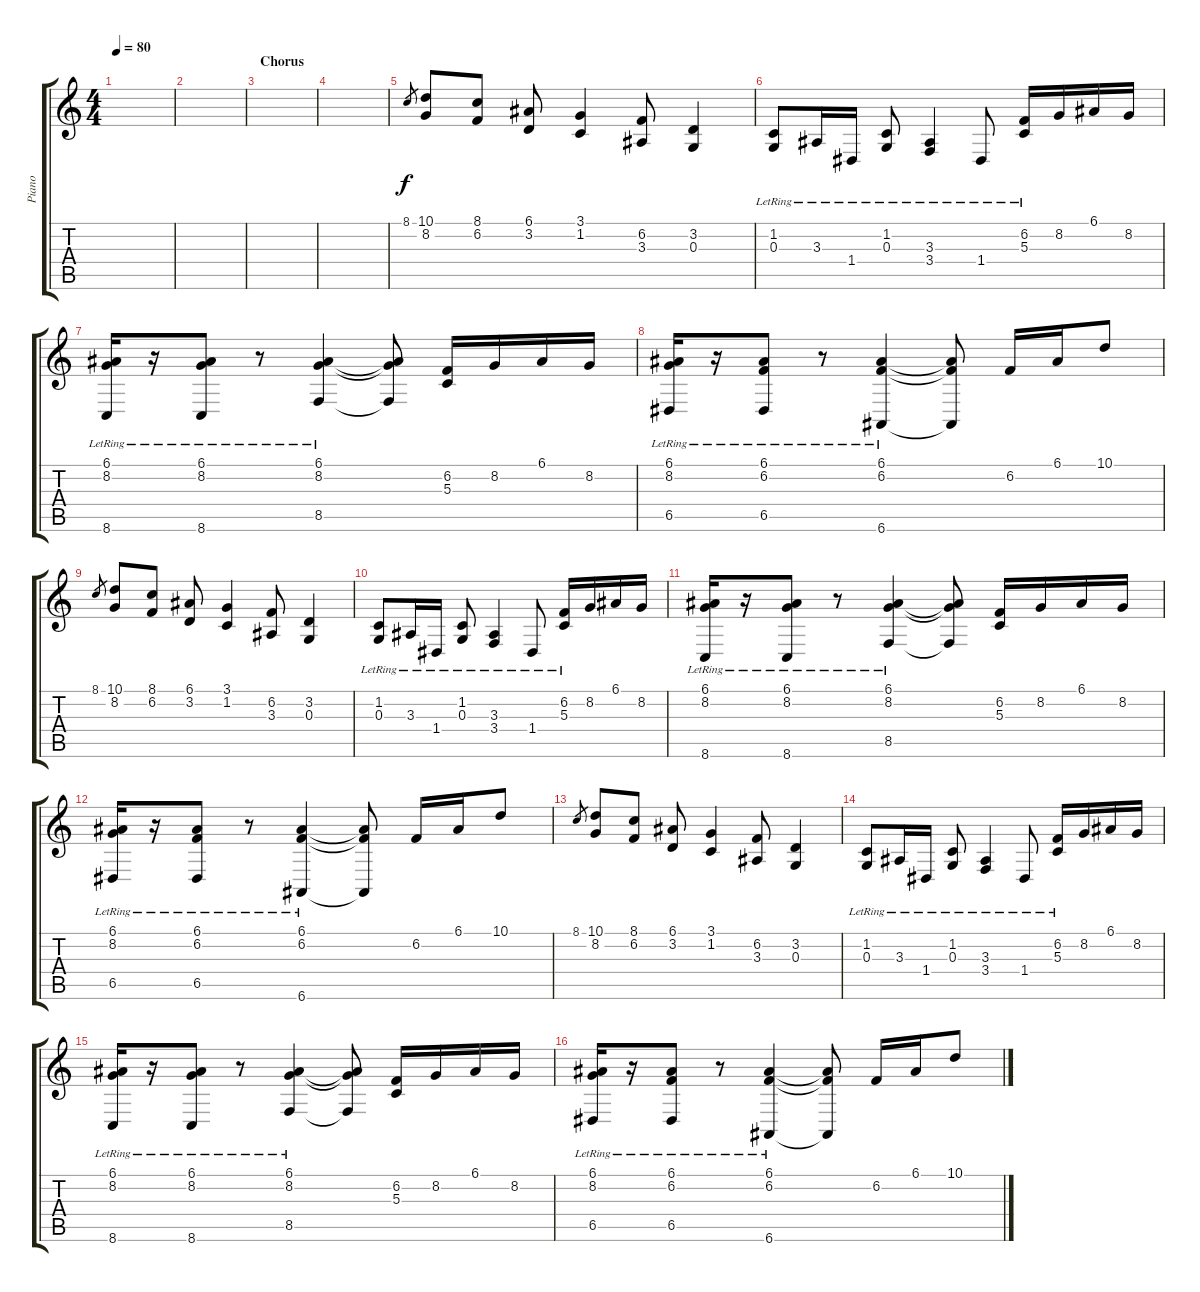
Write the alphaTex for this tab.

\track ("Piano" "Piano") {instrument acousticgrandpiano}
\staff {score tabs}
\tuning (E4 B3 G3 D3 A2 E2) {hide}
\ts (4 4)
\tempo 80
\clef g2
\ks c
|
|
\section ("" "Chorus")
|
|
8.1.8{gr} (10.1 8.2).8 (8.1 6.2).8 (6.1 3.2).8 (3.1 1.2).4 (6.2 3.3).8 (3.2 0.3).4 |
(1.2{lr} 0.3).8 3.3{lr}.16 1.4{lr}.16 (1.2{lr} 0.3{lr}).8 (3.3{lr} 3.4{lr}).4 1.4{lr}.8 (6.2 5.3{lr}).16 8.2.16 6.1.16 8.2.16 |
(6.1{lr} 8.2 8.6).16 r.16 (6.1{lr} 8.2 8.6).8 r.8 (6.1{lr} 8.2 8.5).4 (6.1{t} 8.2{t} 8.5{t}).8 (6.2 5.3).16 8.2.16 6.1.16 8.2.16 |
(6.1{lr} 8.2 6.5).16 r.16 (6.1{lr} 6.2 6.5).8 r.8 (6.1{lr} 6.2 6.6).4 (6.1{t} 6.2{t} 6.6{t}).8 6.2.16 6.1.16 10.1.8 |
8.1.8{gr} (10.1 8.2).8 (8.1 6.2).8 (6.1 3.2).8 (3.1 1.2).4 (6.2 3.3).8 (3.2 0.3).4 |
(1.2{lr} 0.3).8 3.3{lr}.16 1.4{lr}.16 (1.2{lr} 0.3{lr}).8 (3.3{lr} 3.4{lr}).4 1.4{lr}.8 (6.2 5.3{lr}).16 8.2.16 6.1.16 8.2.16 |
(6.1{lr} 8.2 8.6).16 r.16 (6.1{lr} 8.2 8.6).8 r.8 (6.1{lr} 8.2 8.5).4 (6.1{t} 8.2{t} 8.5{t}).8 (6.2 5.3).16 8.2.16 6.1.16 8.2.16 |
(6.1{lr} 8.2 6.5).16 r.16 (6.1{lr} 6.2 6.5).8 r.8 (6.1{lr} 6.2 6.6).4 (6.1{t} 6.2{t} 6.6{t}).8 6.2.16 6.1.16 10.1.8 |
8.1.8{gr} (10.1 8.2).8 (8.1 6.2).8 (6.1 3.2).8 (3.1 1.2).4 (6.2 3.3).8 (3.2 0.3).4 |
(1.2{lr} 0.3).8 3.3{lr}.16 1.4{lr}.16 (1.2{lr} 0.3{lr}).8 (3.3{lr} 3.4{lr}).4 1.4{lr}.8 (6.2 5.3{lr}).16 8.2.16 6.1.16 8.2.16 |
(6.1{lr} 8.2 8.6).16 r.16 (6.1{lr} 8.2 8.6).8 r.8 (6.1{lr} 8.2 8.5).4 (6.1{t} 8.2{t} 8.5{t}).8 (6.2 5.3).16 8.2.16 6.1.16 8.2.16 |
(6.1{lr} 8.2 6.5).16 r.16 (6.1{lr} 6.2 6.5).8 r.8 (6.1{lr} 6.2 6.6).4 (6.1{t} 6.2{t} 6.6{t}).8 6.2.16 6.1.16 10.1.8
